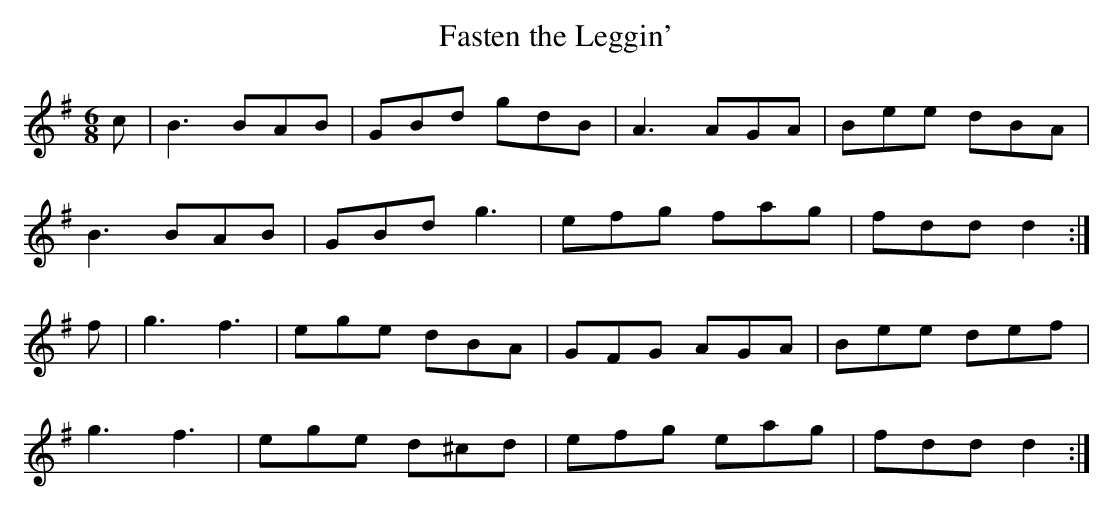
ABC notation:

X:1
T:Fasten the Leggin'
M:6/8
L:1/8
K:G Major
c|B3 BAB|GBd gdB|A3 AGA|Bee dBA|!
B3 BAB|GBd g3|efg fag|fdd d2:|!
f|g3 f3|ege dBA|GFG AGA|Bee def|!
g3 f3|ege d^cd|efg eag|fdd d2:|!
